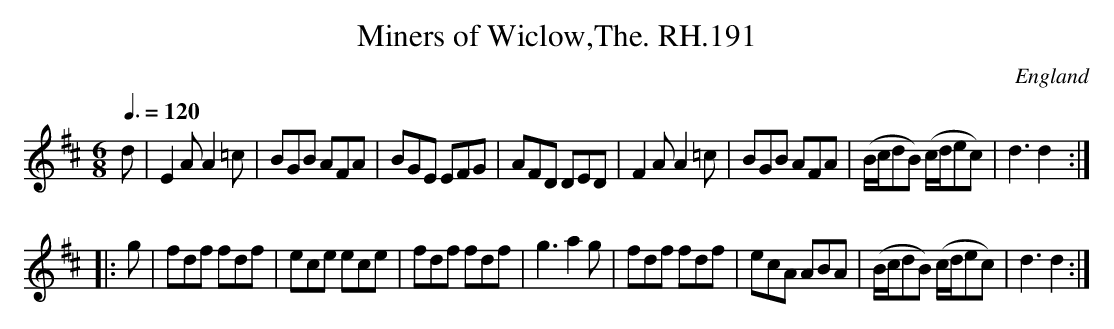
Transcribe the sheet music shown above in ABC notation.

X:1
T:Miners of Wiclow,The. RH.191
L:1/8
M:6/8
O:England
Q:3/8=120
K:D
d|E2A A2=c|BGB AFA|BGE EFG|AFD DED|\
F2A A2=c|BGB AFA|(B/c/dB) (c/d/ec)|d3 d2:|!
|:g|fdf fdf|ece ece|fdf fdf|g3 a2g|\
fdf fdf|ecA ABA|(B/c/dB) (c/d/ec)|d3 d2:|
